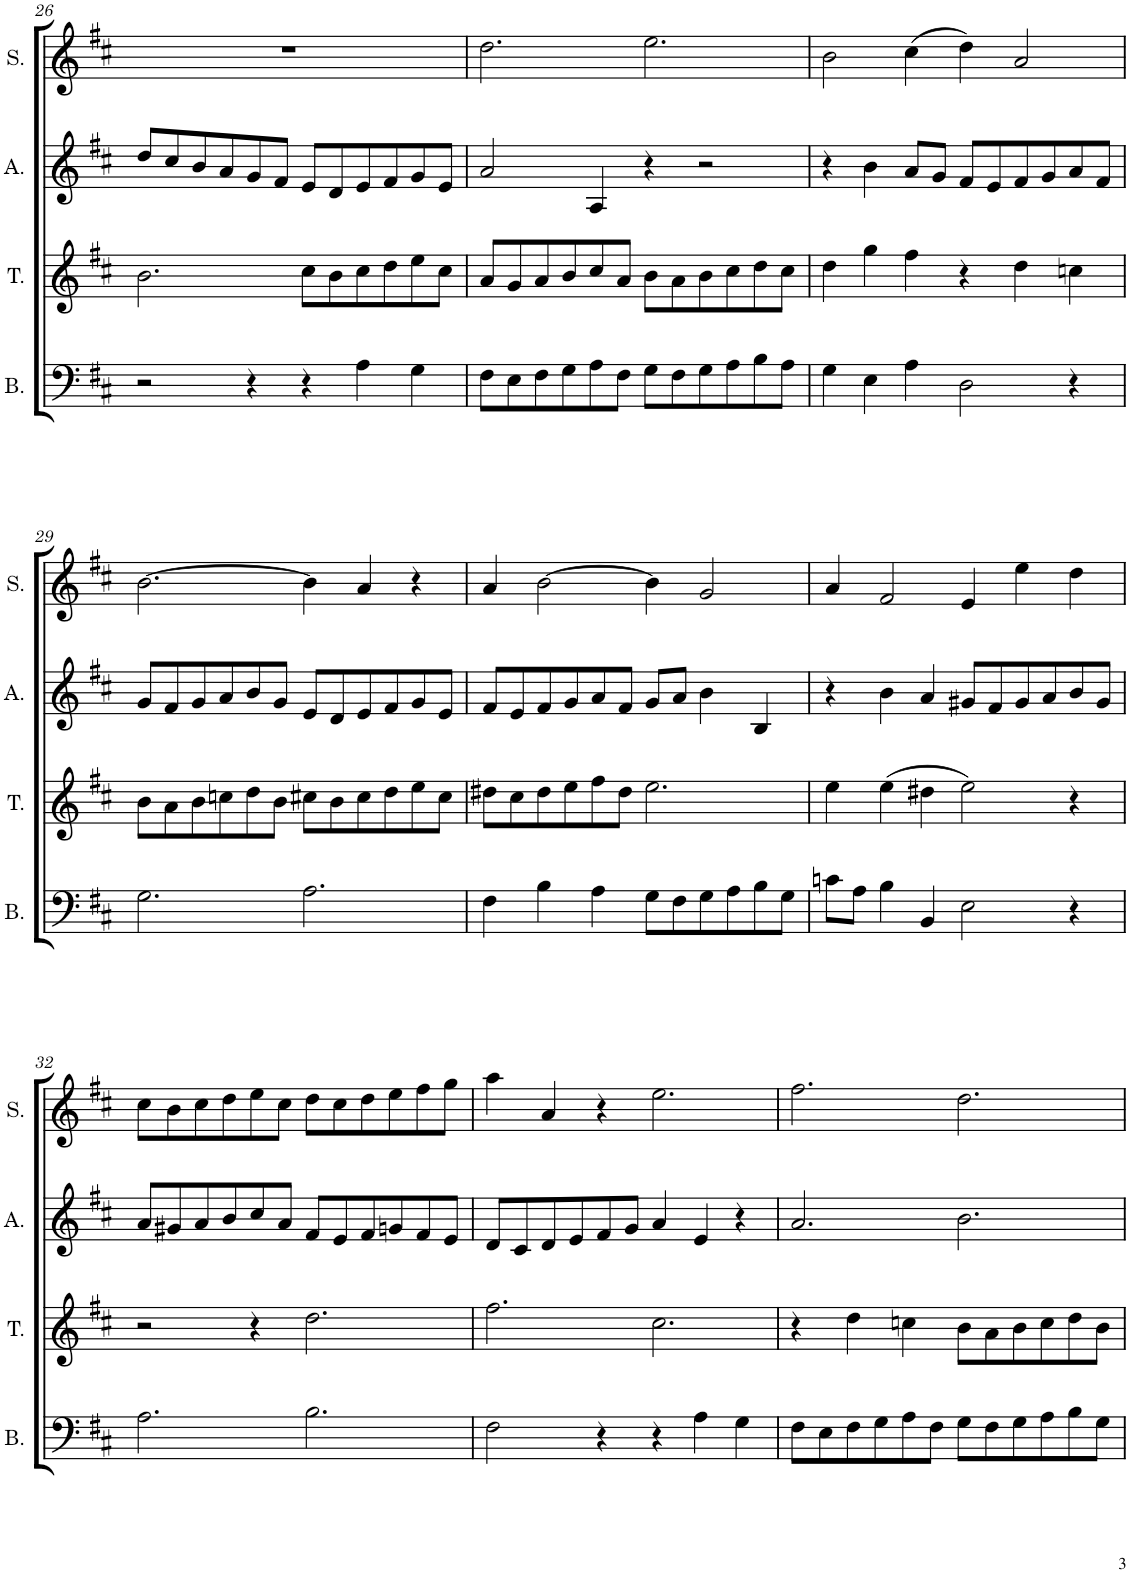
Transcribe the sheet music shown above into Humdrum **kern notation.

**kern	**kern	**kern	**kern
*part4	*part3	*part2	*part1
*staff4	*staff3	*staff2	*staff1
*I"Basse	*I"Ténor	*I"Alto	*I"Soprano
*I'B.	*I'T.	*I'A.	*I'S.
!!LO:PB:g=z
*clefF4	*clefG2	*clefG2	*clefG2
*k[f#c#]	*k[f#c#]	*k[f#c#]	*k[f#c#]
*M6/4	*M6/4	*M6/4	*M6/4
=26	=26	=26	=26
2r	2.b\	8dd/L	1.r
.	.	8cc#/	.
.	.	8b/	.
.	.	8a/	.
4r	.	8g/	.
.	.	8f#/J	.
4r	8cc#\L	8e/L	.
.	8b\	8d/	.
4A\	8cc#\	8e/	.
.	8dd\	8f#/	.
4G\	8ee\	8g/	.
.	8cc#\J	8e/J	.
=27	=27	=27	=27
8F#\L	8a/L	2a/	2.dd\
8E\	8g/	.	.
8F#\	8a/	.	.
8G\	8b/	.	.
8A\	8cc#/	4A/	.
8F#\J	8a/J	.	.
8G\L	8b\L	4r	2.ee\
8F#\	8a\	.	.
8G\	8b\	2r	.
8A\	8cc#\	.	.
8B\	8dd\	.	.
8A\J	8cc#\J	.	.
=28	=28	=28	=28
4G\	4dd\	4r	2b\
4E\	4gg\	4b\	.
4A\	4ff#\	8a/L	(4cc#\
.	.	8g/J	.
2D\	4r	8f#/L	4dd\)
.	.	8e/	.
.	4dd\	8f#/	2a/
.	.	8g/	.
4r	4ccn\	8a/	.
.	.	8f#/J	.
!!LO:LB:g=z
=29	=29	=29	=29
2.G\	8b\L	8g/L	[2.b\
.	8a\	8f#/	.
.	8b\	8g/	.
.	8ccn\	8a/	.
.	8dd\	8b/	.
.	8b\J	8g/J	.
2.A\	8cc#X\L	8e/L	4b\]
.	8b\	8d/	.
.	8cc#\	8e/	4a/
.	8dd\	8f#/	.
.	8ee\	8g/	4r
.	8cc#\J	8e/J	.
=30	=30	=30	=30
4F#\	8dd#X\L	8f#/L	4a/
.	8cc#\	8e/	.
4B\	8dd#\	8f#/	[2b\
.	8ee\	8g/	.
4A\	8ff#\	8a/	.
.	8dd#\J	8f#/J	.
8G\L	2.ee\	8g/L	4b\]
8F#\	.	8a/J	.
8G\	.	4b\	2g/
8A\	.	.	.
8B\	.	4B/	.
8G\J	.	.	.
=31	=31	=31	=31
8cn\L	4ee\	4r	4a/
8A\J	.	.	.
4B\	(4ee\	4b\	2f#/
4BB/	4dd#X\	4a/	.
2E\	2ee\)	8g#X/L	4e/
.	.	8f#/	.
.	.	8g#/	4ee\
.	.	8a/	.
4r	4r	8b/	4dd\
.	.	8g#/J	.
!!LO:LB:g=z
=32	=32	=32	=32
2.A\	2r	8a/L	8cc#\L
.	.	8g#X/	8b\
.	.	8a/	8cc#\
.	.	8b/	8dd\
.	4r	8cc#/	8ee\
.	.	8a/J	8cc#\J
2.B\	2.dd\	8f#/L	8dd\L
.	.	8e/	8cc#\
.	.	8f#/	8dd\
.	.	8gn/	8ee\
.	.	8f#/	8ff#\
.	.	8e/J	8gg\J
=33	=33	=33	=33
2F#\	2.ff#\	8d/L	4aa\
.	.	8c#/	.
.	.	8d/	4a/
.	.	8e/	.
4r	.	8f#/	4r
.	.	8g/J	.
4r	2.cc#\	4a/	2.ee\
4A\	.	4e/	.
4G\	.	4r	.
=34	=34	=34	=34
8F#\L	4r	2.a/	2.ff#\
8E\	.	.	.
8F#\	4dd\	.	.
8G\	.	.	.
8A\	4ccn\	.	.
8F#\J	.	.	.
8G\L	8b\L	2.b\	2.dd\
8F#\	8a\	.	.
8G\	8b\	.	.
8A\	8cc\	.	.
8B\	8dd\	.	.
8G\J	8b\J	.	.
=	=	=	=
*-	*-	*-	*-
